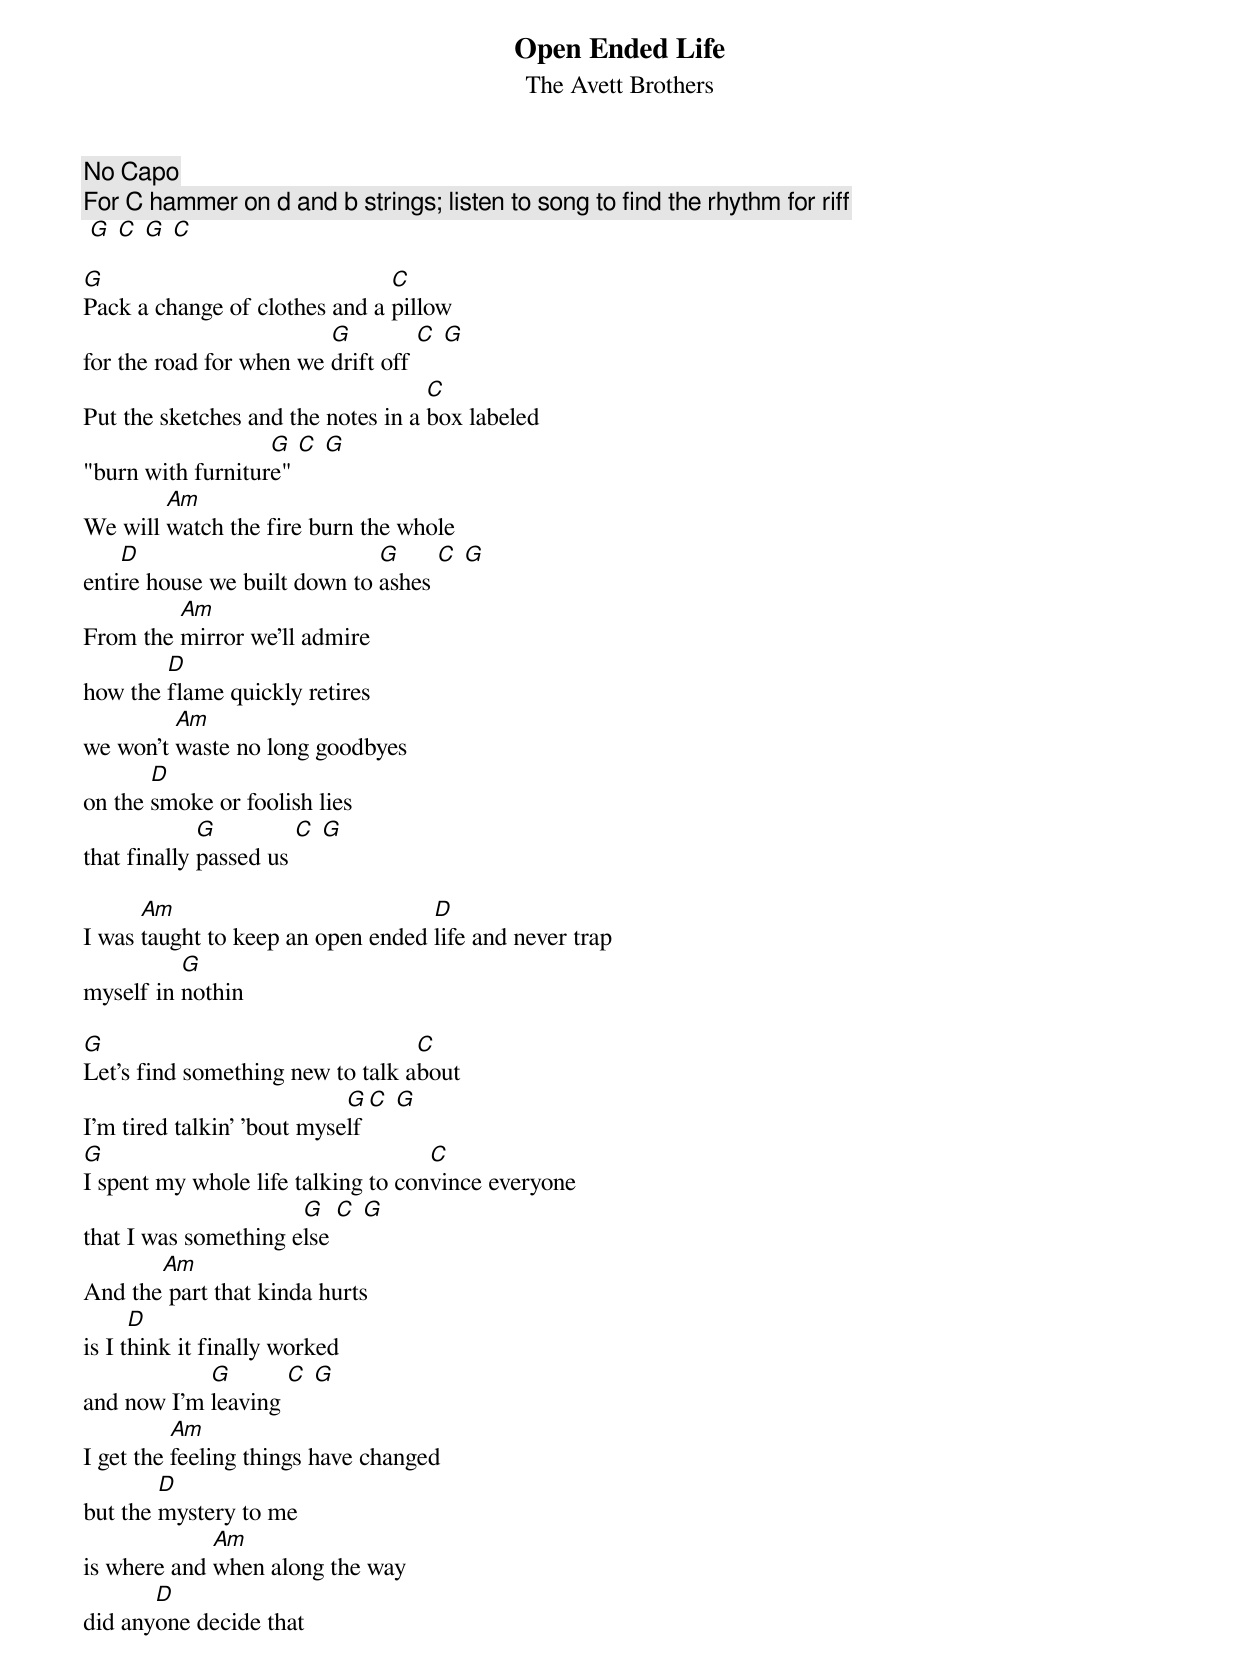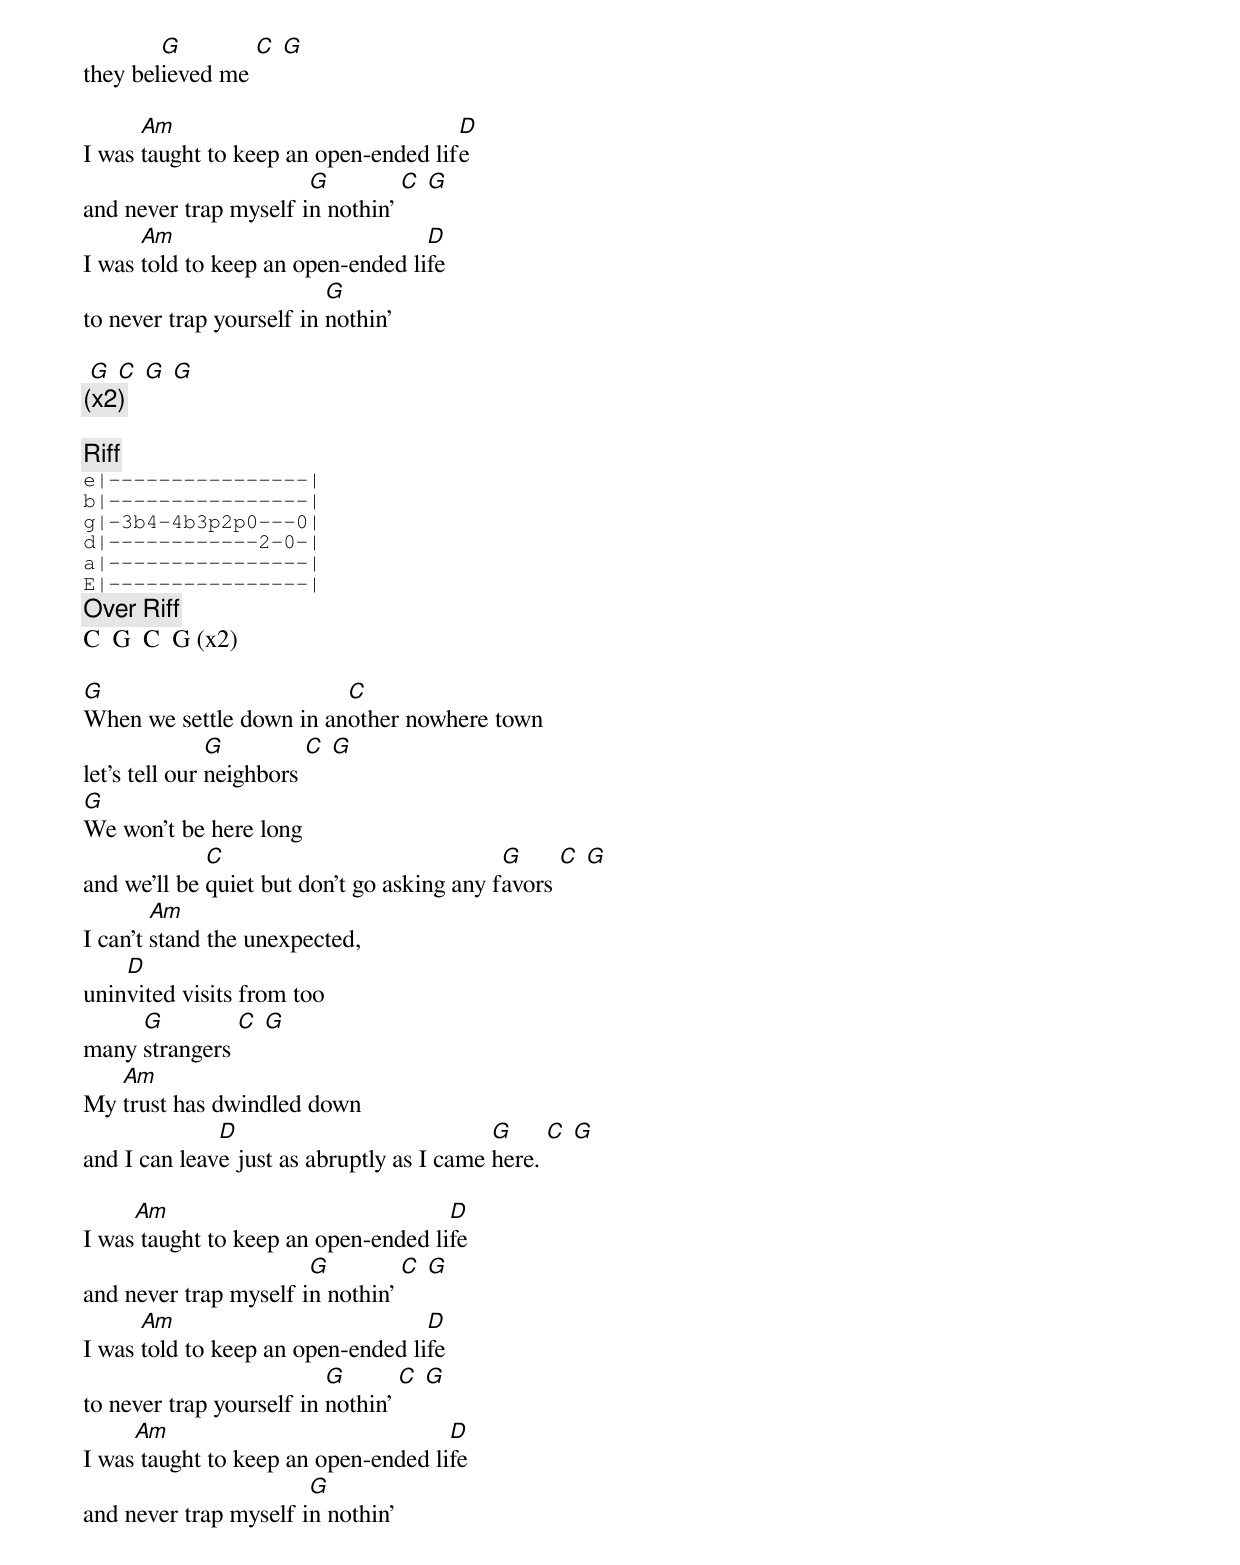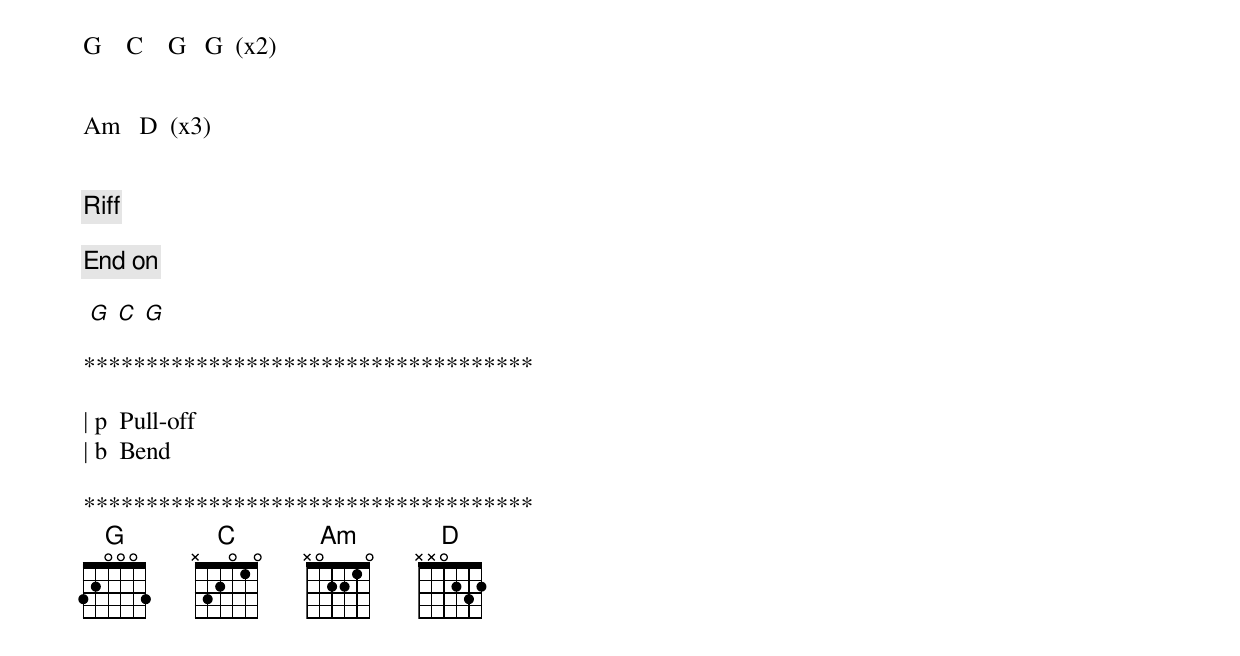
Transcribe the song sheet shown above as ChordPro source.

{title: Open Ended Life}
{subtitle: The Avett Brothers}
{c:No Capo}
{c:For C hammer on d and b strings; listen to song to find the rhythm for riff}
 [G] [C] [G] [C]

[G]Pack a change of clothes and a [C]pillow
for the road for when we [G]drift off [C] [G]
Put the sketches and the notes in a [C]box labeled
"burn with furnitur[G]e" [C] [G]
We will [Am]watch the fire burn the whole
enti[D]re house we built down to [G]ashes [C] [G]
From the [Am]mirror we'll admire
how the [D]flame quickly retires
we won't [Am]waste no long goodbyes
on the [D]smoke or foolish lies
that finally [G]passed us [C] [G]

I was [Am]taught to keep an open ended [D]life and never trap
myself in [G]nothin

[G]Let's find something new to talk a[C]bout
I'm tired talkin' 'bout myse[G]lf [C] [G]
[G]I spent my whole life talking to con[C]vince everyone
that I was something e[G]lse [C] [G]
And the[Am] part that kinda hurts
is I t[D]hink it finally worked
and now I'm [G]leaving [C] [G]
I get the [Am]feeling things have changed
but the [D]mystery to me
is where and [Am]when along the way
did any[D]one decide that
they bel[G]ieved me [C] [G]

I was [Am]taught to keep an open-ended lif[D]e
and never trap myself i[G]n nothin' [C] [G]
I was [Am]told to keep an open-ended li[D]fe
to never trap yourself in [G]nothin'

 [G] [C] [G] [G]
{c:(x2)}

{c:Riff}
{sot}
e|----------------|
b|----------------|
g|-3b4-4b3p2p0---0|
d|------------2-0-|
a|----------------|
E|----------------|
{eot}
{c:Over Riff}
C  G  C  G (x2)

[G]When we settle down in an[C]other nowhere town
let's tell our [G]neighbors [C] [G]
[G]We won't be here long
and we'll be [C]quiet but don't go asking any f[G]avors [C] [G]
I can't [Am]stand the unexpected,
unin[D]vited visits from too
many [G]strangers [C] [G]
My [Am]trust has dwindled down
and I can leav[D]e just as abruptly as I came [G]here. [C] [G]

I was[Am] taught to keep an open-ended li[D]fe
and never trap myself i[G]n nothin' [C] [G]
I was [Am]told to keep an open-ended li[D]fe
to never trap yourself in [G]nothin' [C] [G]
I was[Am] taught to keep an open-ended li[D]fe
and never trap myself i[G]n nothin'


G    C    G   G  (x2)


Am   D  (x3)


{c:Riff}

{c:End on}

 [G] [C] [G]

************************************

| p  Pull-off
| b  Bend

************************************
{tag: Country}
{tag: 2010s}
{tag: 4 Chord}
